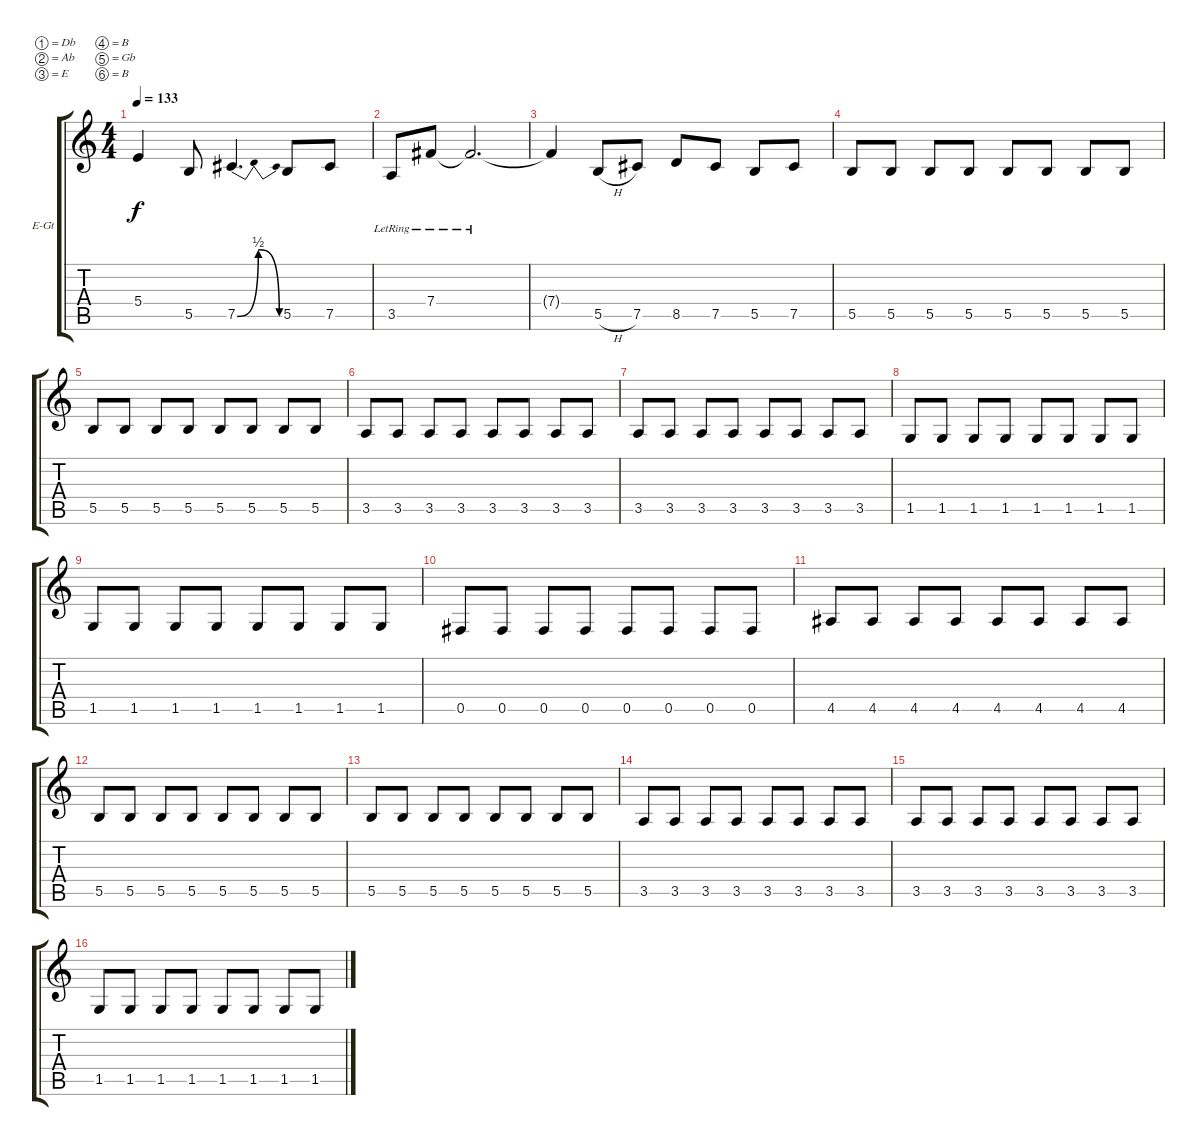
\bracketExtendMode groupsimilarinstruments
\firstSystemTrackNameOrientation horizontal
\otherSystemsTrackNameOrientation horizontal
\track ("Overdrive (interlude)" "E-Gt") {instrument overdrivenguitar}
\staff {score tabs}
\tuning (Db4 Ab3 E3 B2 Gb2 B1)
\ts (4 4)
\tempo 133
\clef g2
\ks c
5.4{t}.4{dy f} 5.5.8 7.5{be (bendrelease 0 0 29.4 2 29.4 2 59.4 0)}.4{d} 5.5.8 7.5.8 |
3.5{lr}.8 7.4{lr}.8 7.4{lr t}.2{d} |
7.4{t}.4 5.5{h}.8 7.5.8 8.5.8 7.5.8 5.5.8 7.5.8 |
5.5.8 5.5.8 5.5.8 5.5.8 5.5.8 5.5.8 5.5.8 5.5.8 |
5.5.8 5.5.8 5.5.8 5.5.8 5.5.8 5.5.8 5.5.8 5.5.8 |
3.5.8 3.5.8 3.5.8 3.5.8 3.5.8 3.5.8 3.5.8 3.5.8 |
3.5.8 3.5.8 3.5.8 3.5.8 3.5.8 3.5.8 3.5.8 3.5.8 |
1.5.8 1.5.8 1.5.8 1.5.8 1.5.8 1.5.8 1.5.8 1.5.8 |
1.5.8 1.5.8 1.5.8 1.5.8 1.5.8 1.5.8 1.5.8 1.5.8 |
0.5.8 0.5.8 0.5.8 0.5.8 0.5.8 0.5.8 0.5.8 0.5.8 |
4.5.8 4.5.8 4.5.8 4.5.8 4.5.8 4.5.8 4.5.8 4.5.8 |
5.5.8 5.5.8 5.5.8 5.5.8 5.5.8 5.5.8 5.5.8 5.5.8 |
5.5.8 5.5.8 5.5.8 5.5.8 5.5.8 5.5.8 5.5.8 5.5.8 |
3.5.8 3.5.8 3.5.8 3.5.8 3.5.8 3.5.8 3.5.8 3.5.8 |
3.5.8 3.5.8 3.5.8 3.5.8 3.5.8 3.5.8 3.5.8 3.5.8 |
1.5.8 1.5.8 1.5.8 1.5.8 1.5.8 1.5.8 1.5.8 1.5.8
